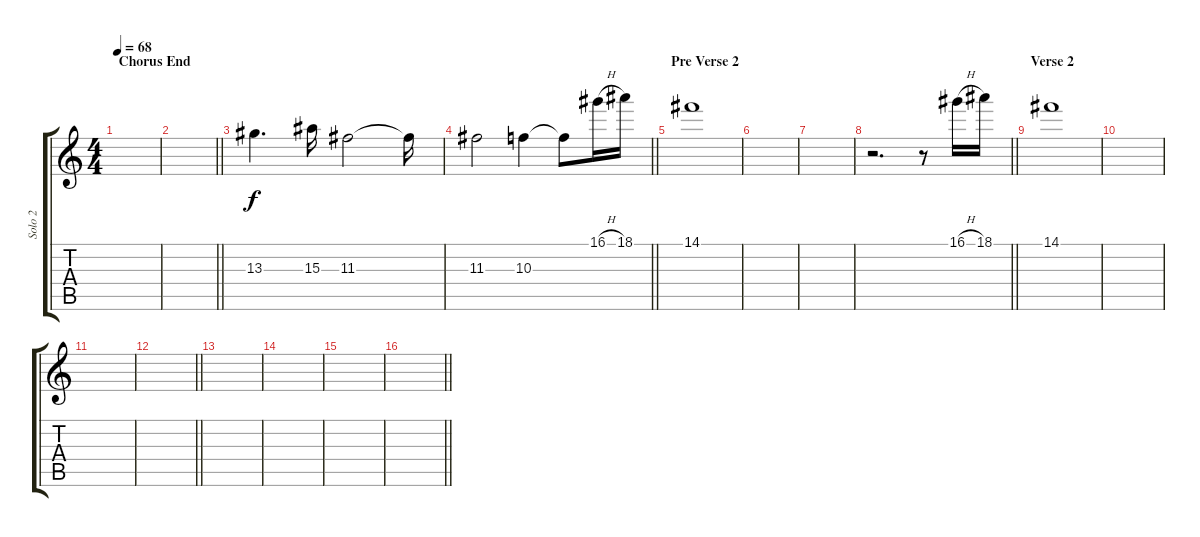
\track ("Solo 2" "Solo 2") {instrument electricguitarjazz}
\staff {score tabs}
\tuning (E4 B3 G3 D3 A2 E2) {hide}
\ts (4 4)
\section ("" "Chorus End")
\tempo 68
\clef g2
\ks c
|
\barLineRight lightlight
|
13.3.4{d} 15.3.16 11.3.2 11.3{t}.16 |
\barLineRight lightlight
11.3.2 10.3.4 10.3{t}.8 16.1{h}.16 18.1.16 |
\section ("" "Pre Verse 2")
14.1.1 |
|
|
\barLineRight lightlight
r.2{d} r.8 16.1{h}.16 18.1.16 |
\section ("" "Verse 2")
14.1.1 |
|
|
\barLineRight lightlight
|
|
|
|
\barLineRight lightlight
